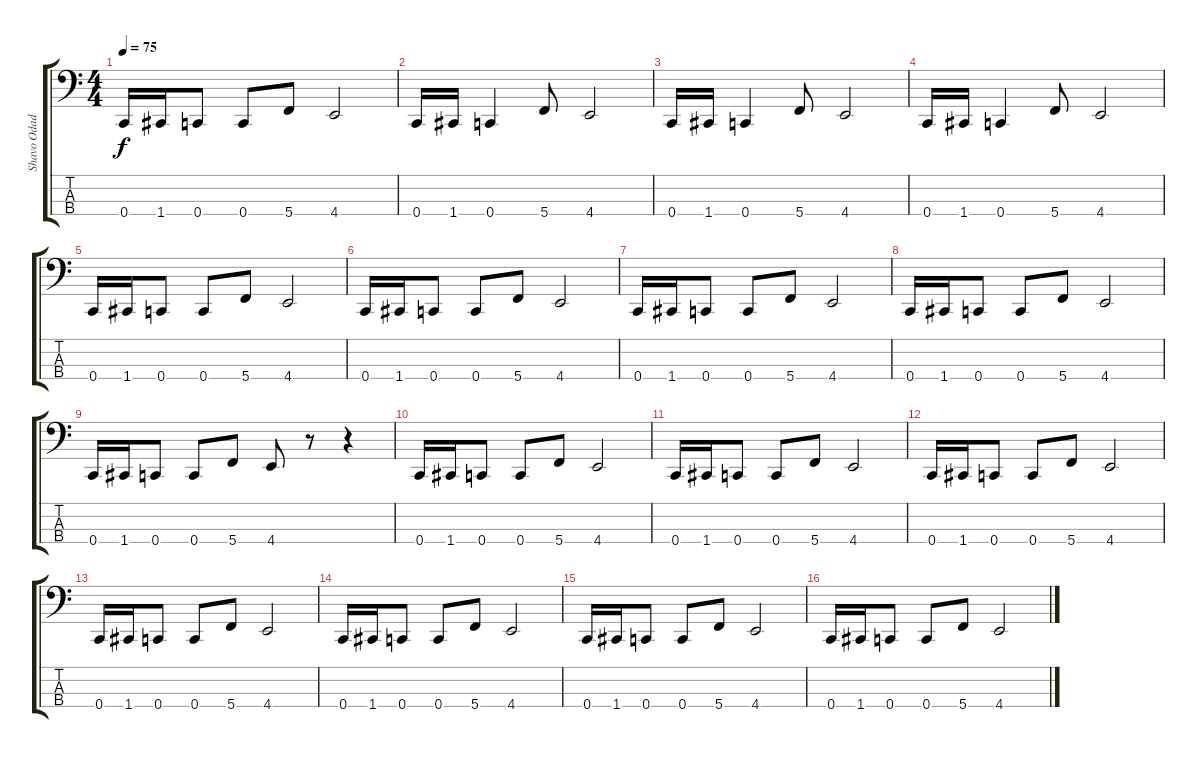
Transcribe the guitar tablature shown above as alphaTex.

\track ("Shavo Odadjian" "Shavo Odad") {instrument electricbassfinger}
\staff {score tabs}
\tuning (F2 C2 G1 C1) {hide}
\ts (4 4)
\tempo 75
\clef f4
\ks c
0.4.16{dy f volume 16} 1.4.16 0.4.8 0.4.8 5.4.8 4.4.2 |
0.4.16{volume 13} 1.4.16 0.4.4 5.4.8 4.4.2 |
0.4.16 1.4.16 0.4.4 5.4.8 4.4.2 |
0.4.16 1.4.16 0.4.4 5.4.8 4.4.2 |
0.4.16 1.4.16 0.4.8 0.4.8 5.4.8 4.4.2 |
0.4.16 1.4.16 0.4.8 0.4.8 5.4.8 4.4.2 |
0.4.16 1.4.16 0.4.8 0.4.8 5.4.8 4.4.2 |
0.4.16 1.4.16 0.4.8 0.4.8 5.4.8 4.4.2 |
0.4.16 1.4.16 0.4.8 0.4.8 5.4.8 4.4.8 r.8 r.4 |
0.4.16 1.4.16 0.4.8 0.4.8 5.4.8 4.4.2 |
0.4.16 1.4.16 0.4.8 0.4.8 5.4.8 4.4.2 |
0.4.16 1.4.16 0.4.8 0.4.8 5.4.8 4.4.2 |
0.4.16 1.4.16 0.4.8 0.4.8 5.4.8 4.4.2 |
0.4.16 1.4.16 0.4.8 0.4.8 5.4.8 4.4.2 |
0.4.16 1.4.16 0.4.8 0.4.8 5.4.8 4.4.2 |
0.4.16 1.4.16 0.4.8 0.4.8 5.4.8 4.4.2
